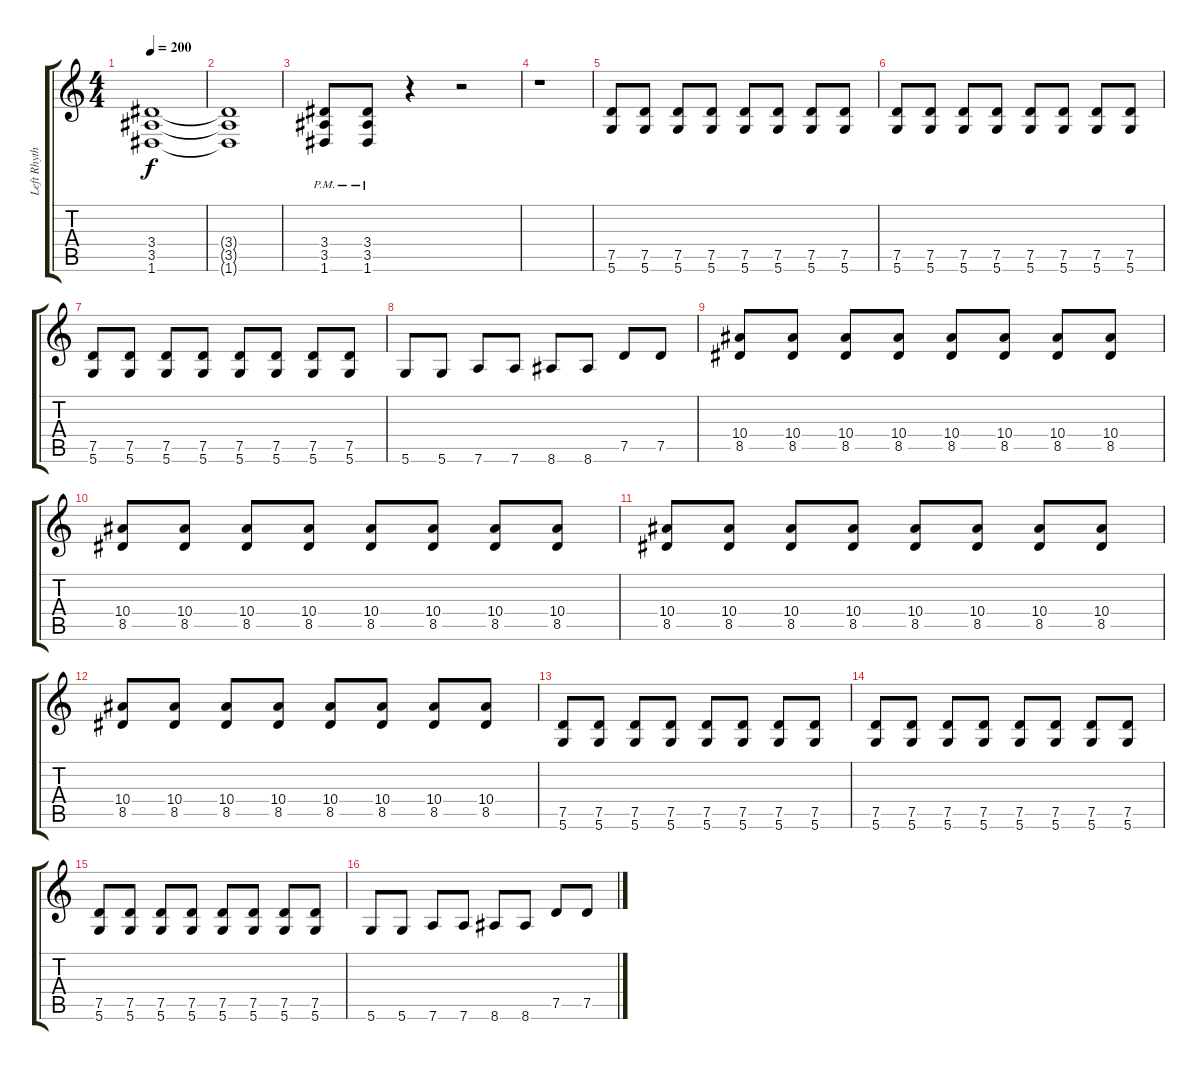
\track ("Left Rhythm Gtr" "Left Rhyth") {mute instrument overdrivenguitar}
\staff {score tabs}
\tuning (D4 A3 F3 C3 G2 D2) {hide}
\ts (4 4)
\tempo 200
\clef g2
\ks c
(3.4 3.5 1.6).1{dy f} |
(3.4{t} 3.5{t} 1.6{t}).1 |
(3.4{pm} 3.5{pm} 1.6{pm}).8 (3.4{pm} 3.5{pm} 1.6{pm}).8 r.4 r.2 |
r.1 |
(7.5 5.6).8 (7.5 5.6).8 (7.5 5.6).8 (7.5 5.6).8 (7.5 5.6).8 (7.5 5.6).8 (7.5 5.6).8 (7.5 5.6).8 |
(7.5 5.6).8 (7.5 5.6).8 (7.5 5.6).8 (7.5 5.6).8 (7.5 5.6).8 (7.5 5.6).8 (7.5 5.6).8 (7.5 5.6).8 |
(7.5 5.6).8 (7.5 5.6).8 (7.5 5.6).8 (7.5 5.6).8 (7.5 5.6).8 (7.5 5.6).8 (7.5 5.6).8 (7.5 5.6).8 |
5.6.8 5.6.8 7.6.8 7.6.8 8.6.8 8.6.8 7.5.8 7.5.8 |
(10.4 8.5).8 (10.4 8.5).8 (10.4 8.5).8 (10.4 8.5).8 (10.4 8.5).8 (10.4 8.5).8 (10.4 8.5).8 (10.4 8.5).8 |
(10.4 8.5).8 (10.4 8.5).8 (10.4 8.5).8 (10.4 8.5).8 (10.4 8.5).8 (10.4 8.5).8 (10.4 8.5).8 (10.4 8.5).8 |
(10.4 8.5).8 (10.4 8.5).8 (10.4 8.5).8 (10.4 8.5).8 (10.4 8.5).8 (10.4 8.5).8 (10.4 8.5).8 (10.4 8.5).8 |
(10.4 8.5).8 (10.4 8.5).8 (10.4 8.5).8 (10.4 8.5).8 (10.4 8.5).8 (10.4 8.5).8 (10.4 8.5).8 (10.4 8.5).8 |
(7.5 5.6).8 (7.5 5.6).8 (7.5 5.6).8 (7.5 5.6).8 (7.5 5.6).8 (7.5 5.6).8 (7.5 5.6).8 (7.5 5.6).8 |
(7.5 5.6).8 (7.5 5.6).8 (7.5 5.6).8 (7.5 5.6).8 (7.5 5.6).8 (7.5 5.6).8 (7.5 5.6).8 (7.5 5.6).8 |
(7.5 5.6).8 (7.5 5.6).8 (7.5 5.6).8 (7.5 5.6).8 (7.5 5.6).8 (7.5 5.6).8 (7.5 5.6).8 (7.5 5.6).8 |
5.6.8 5.6.8 7.6.8 7.6.8 8.6.8 8.6.8 7.5.8 7.5.8
